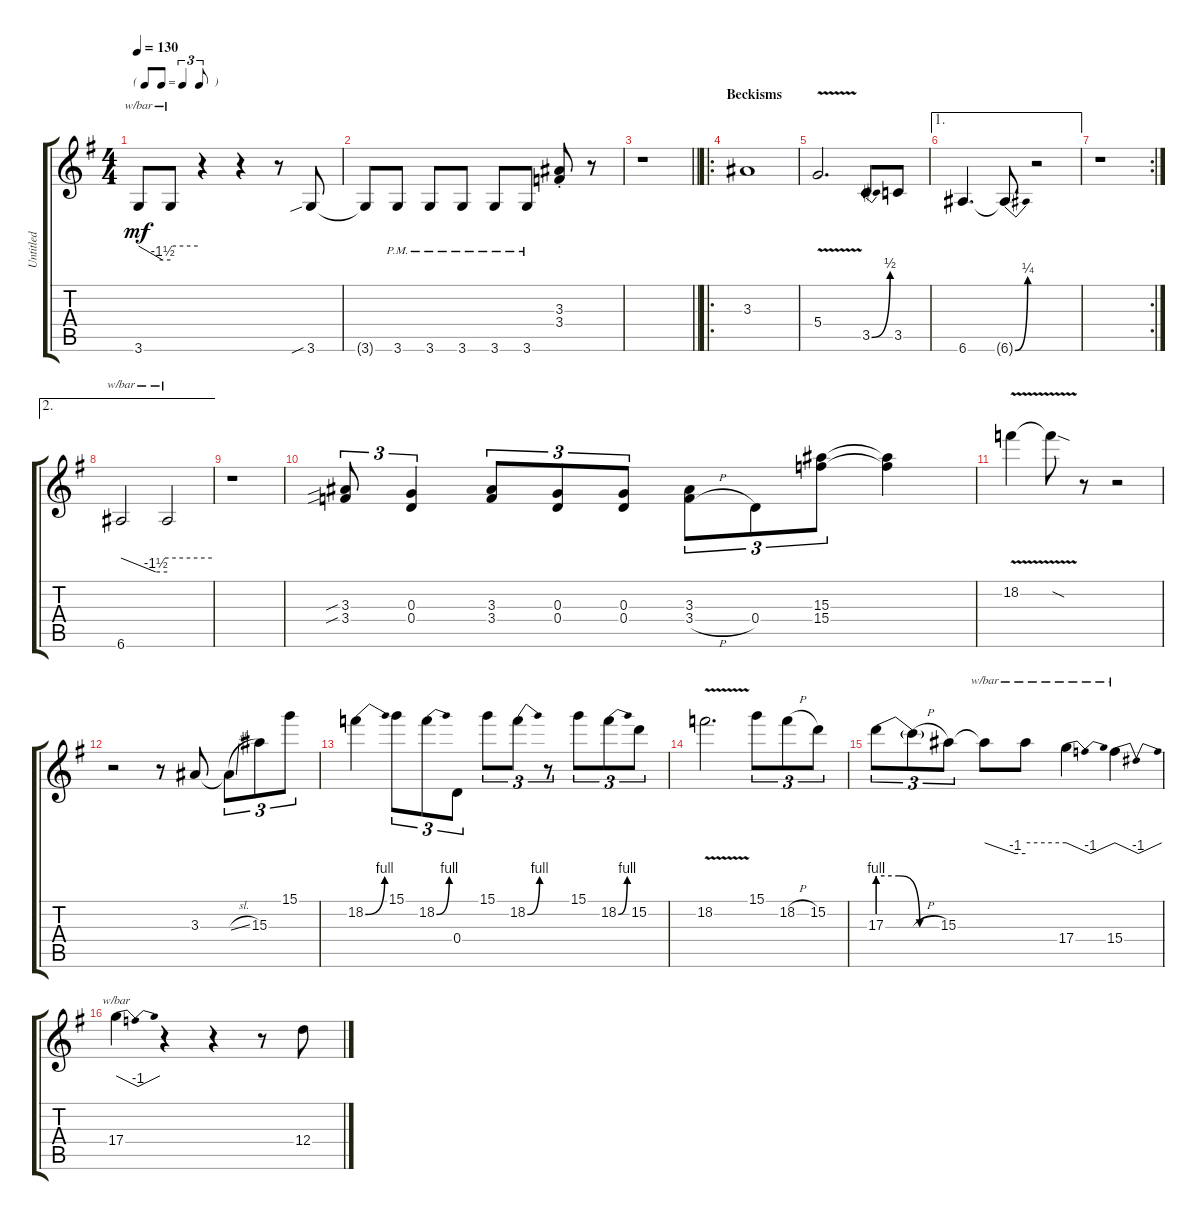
\track ("Untitled" "Untitled") {instrument distortionguitar}
\staff {score tabs}
\tuning (E4 B3 G3 D3 A2 E2) {hide}
\ts (4 4)
\tf triplet8th
\tempo 130
\clef g2
\ks g
3.6{t}.8{tbe (custom default 0 0 45 -6 60 -6) dy mf} 3.6{t}.8{tbe (hold default 0 0 60 0)} r.4 r.4 r.8 3.6{sib}.8 |
3.6{t}.8 3.6{pm}.8 3.6{pm}.8 3.6{pm}.8 3.6{pm}.8 3.6{pm}.8 (3.3{st} 3.4{st}).8 r.8 |
\barLineRight lightlight
r.1 |
\ro
\section ("" "Beckisms")
3.3.1 |
5.4{v}.2{d} 3.5{be (bend 0 0 60 2)}.8 3.5.8 |
\ae 1
6.6.4{d} 6.6{be (bend 0 0 60 1) t}.8 r.2 |
\rc 2
r.1 |
\ae 2
6.6.2{tbe (custom default 0 0 45 -6 60 -6)} 6.6{t}.2{tbe (hold default 0 0 60 0)} |
r.1 |
(3.3{sib} 3.4{sib}).8{tu (3 2)} (0.3 0.4).4{tu (3 2)} (3.3 3.4).8{tu (3 2)} (0.3 0.4).8{tu (3 2)} (0.3 0.4).8{tu (3 2)} (3.3 3.4{h}).8{tu (3 2)} 0.4.8{tu (3 2)} (15.3 15.4).8{tu (3 2)} (15.3{t} 15.4{t}).4 |
18.2{v}.4 18.2{sod t}.8 r.8 r.2 |
r.2 r.8 3.3.8 3.3{sl t}.8{tu (3 2)} 15.3.8{tu (3 2)} 15.1.8{tu (3 2)} |
18.2{be (bend 0 0 60 4)}.4 15.1.8{tu (3 2)} 18.2{be (bend 0 0 60 4)}.8{tu (3 2)} 0.4.8{tu (3 2)} 15.1.8{tu (3 2)} 18.2{be (bend 0 0 60 4)}.8{tu (3 2)} r.8{tu (3 2)} 15.1.8{tu (3 2)} 18.2{be (bend 0 0 60 4)}.8{tu (3 2)} 15.2.8{tu (3 2)} |
18.2{v}.2{d} 15.1.8{tu (3 2)} 18.2{h}.8{tu (3 2)} 15.2.8{tu (3 2)} |
17.3{be (custom 0 4 20 4 40 0 60 0)}.8{tu (3 2)} 17.3{h t}.8{tu (3 2)} 15.3.8{tu (3 2)} 15.3{t}.8{tbe (custom default 0 0 45 -4 60 -4)} 15.3{t}.8{tbe (hold default 0 0 60 0)} 17.4.4{tbe (dip default 0 0 30 -4 60 0)} 15.4.4{tbe (dip default 0 0 30 -4 60 0)} |
17.4.4{tbe (dip default 0 0 30 -4 60 0)} r.4 r.4 r.8 12.4.8
